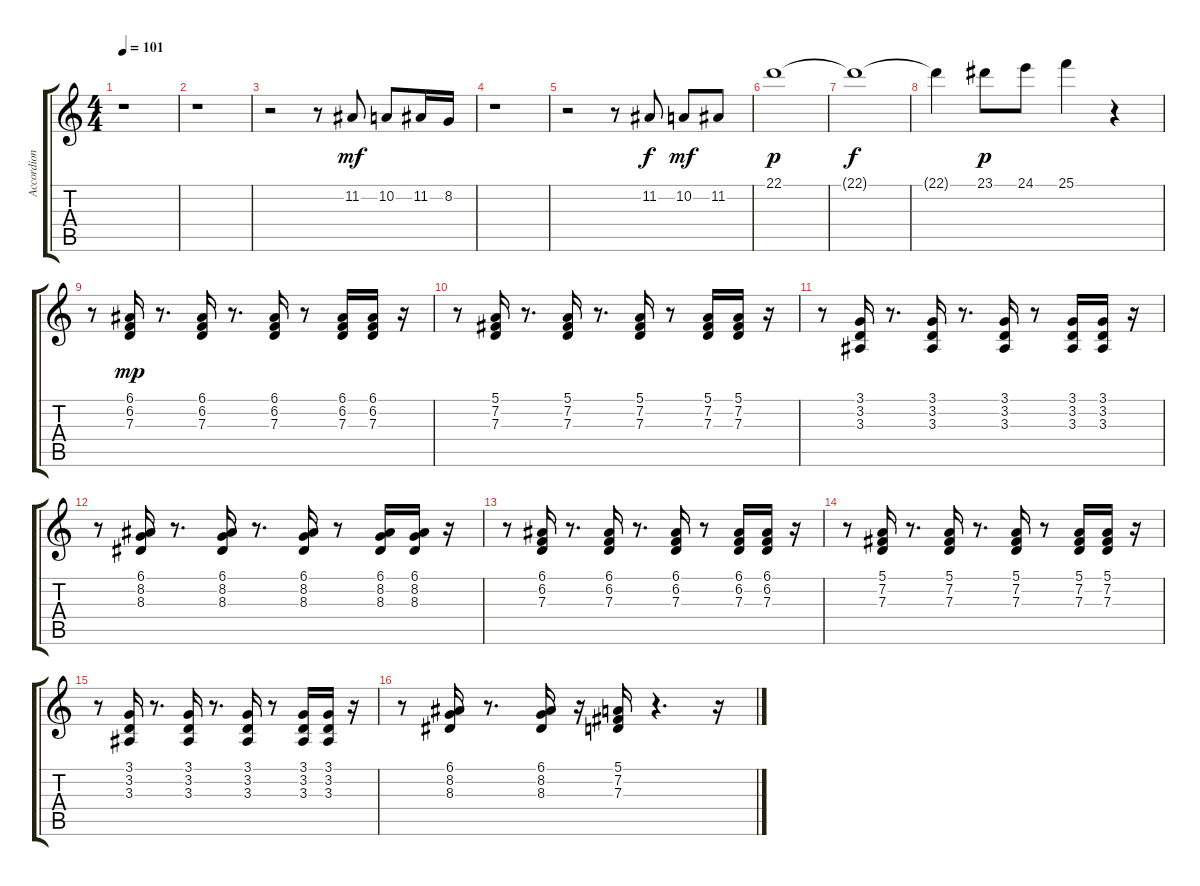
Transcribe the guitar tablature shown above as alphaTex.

\track ("Accordion" "Accordion") {instrument accordion}
\staff {score tabs}
\tuning (E4 B3 G3 D3 A2 E2) {hide}
\ts (4 4)
\tempo 101
\clef g2
\ks c
r.1{dy f} |
r.1 |
r.2 r.8 11.2.8{dy mf} 10.2.8 11.2.16 8.2.16 |
r.1 |
r.2 r.8 11.2.8{dy f} 10.2.8{dy mf} 11.2.8 |
22.1.1{dy p} |
22.1{t}.1{dy f} |
22.1{t}.4 23.1.8{dy p} 24.1.8 25.1.4 r.4 |
r.8 (6.1 6.2 7.3).16{dy mp} r.8{d} (6.1 6.2 7.3).16 r.8{d} (6.1 6.2 7.3).16 r.8 (6.1 6.2 7.3).16 (6.1 6.2 7.3).16 r.16 |
r.8 (5.1 7.2 7.3).16 r.8{d} (5.1 7.2 7.3).16 r.8{d} (5.1 7.2 7.3).16 r.8 (5.1 7.2 7.3).16 (5.1 7.2 7.3).16 r.16 |
r.8 (3.1 3.2 3.3).16 r.8{d} (3.1 3.2 3.3).16 r.8{d} (3.1 3.2 3.3).16 r.8 (3.1 3.2 3.3).16 (3.1 3.2 3.3).16 r.16 |
r.8 (6.1 8.2 8.3).16 r.8{d} (6.1 8.2 8.3).16 r.8{d} (6.1 8.2 8.3).16 r.8 (6.1 8.2 8.3).16 (6.1 8.2 8.3).16 r.16 |
r.8 (6.1 6.2 7.3).16 r.8{d} (6.1 6.2 7.3).16 r.8{d} (6.1 6.2 7.3).16 r.8 (6.1 6.2 7.3).16 (6.1 6.2 7.3).16 r.16 |
r.8 (5.1 7.2 7.3).16 r.8{d} (5.1 7.2 7.3).16 r.8{d} (5.1 7.2 7.3).16 r.8 (5.1 7.2 7.3).16 (5.1 7.2 7.3).16 r.16 |
r.8 (3.1 3.2 3.3).16 r.8{d} (3.1 3.2 3.3).16 r.8{d} (3.1 3.2 3.3).16 r.8 (3.1 3.2 3.3).16 (3.1 3.2 3.3).16 r.16 |
r.8 (6.1 8.2 8.3).16 r.8{d} (6.1 8.2 8.3).16 r.16 (5.1 7.2 7.3).16 r.4{d} r.16
